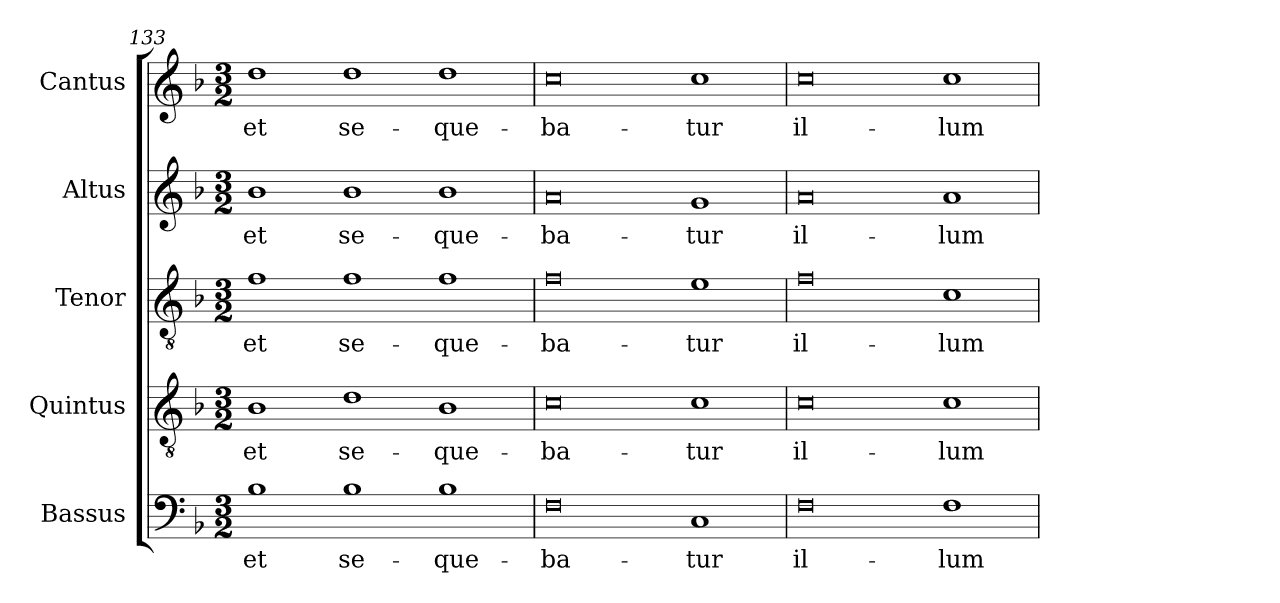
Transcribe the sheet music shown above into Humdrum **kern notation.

**kern	**text	**kern	**text	**kern	**text	**kern	**text	**kern	**text
*part5	*part5	*part4	*part4	*part3	*part3	*part2	*part2	*part1	*part1
*staff5	*staff5	*staff4	*staff4	*staff3	*staff3	*staff2	*staff2	*staff1	*staff1
*I"Bassus	*	*I"Quintus	*	*I"Tenor	*	*I"Altus	*	*I"Cantus	*
!!LO:PB:g=z
*clefF4	*	*clefGv2	*	*clefGv2	*	*clefG2	*	*clefG2	*
*k[b-]	*	*k[b-]	*	*k[b-]	*	*k[b-]	*	*k[b-]	*
*F:	*	*F:	*	*F:	*	*F:	*	*F:	*
*M3/2	*	*M3/2	*	*M3/2	*	*M3/2	*	*M3/2	*
=133	=133	=133	=133	=133	=133	=133	=133	=133	=133
!	!LO:LY:b:cj	!	!LO:LY:b:cj	!	!LO:LY:b:cj	!	!LO:LY:b:cj	!	!LO:LY:b:cj
1B-	et	1B-	et	1f	et	1b-	et	1dd	et
!	!LO:LY:b:cj	!	!LO:LY:b:cj	!	!LO:LY:b:cj	!	!LO:LY:b:cj	!	!LO:LY:b:cj
1B-	se-	1d	se-	1f	se-	1b-	se-	1dd	se-
!	!LO:LY:b:cj	!	!LO:LY:b:cj	!	!LO:LY:b:cj	!	!LO:LY:b:cj	!	!LO:LY:b:cj
1B-	-que-	1B-	-que-	1f	-que-	1b-	-que-	1dd	-que-
=134	=134	=134	=134	=134	=134	=134	=134	=134	=134
!	!LO:LY:b:cj	!	!LO:LY:b:cj	!	!LO:LY:b:cj	!	!LO:LY:b:cj	!	!LO:LY:b:cj
0F	-ba-	0c	-ba-	0f	-ba-	0a	-ba-	0cc	-ba-
!	!LO:LY:b:cj	!	!LO:LY:b:cj	!	!LO:LY:b:cj	!	!LO:LY:b:cj	!	!LO:LY:b:cj
1C	-tur	1c	-tur	1e	-tur	1g	-tur	1cc	-tur
=135	=135	=135	=135	=135	=135	=135	=135	=135	=135
!	!LO:LY:b:cj	!	!LO:LY:b:cj	!	!LO:LY:b:cj	!	!LO:LY:b:cj	!	!LO:LY:b:cj
0F	il-	0c	il-	0f	il-	0a	il-	0cc	il-
!	!LO:LY:b:cj	!	!LO:LY:b:cj	!	!LO:LY:b:cj	!	!LO:LY:b:cj	!	!LO:LY:b:cj
1F	-lum	1c	-lum	1c	-lum	1a	-lum	1cc	-lum
=	=	=	=	=	=	=	=	=	=
*-	*-	*-	*-	*-	*-	*-	*-	*-	*-
